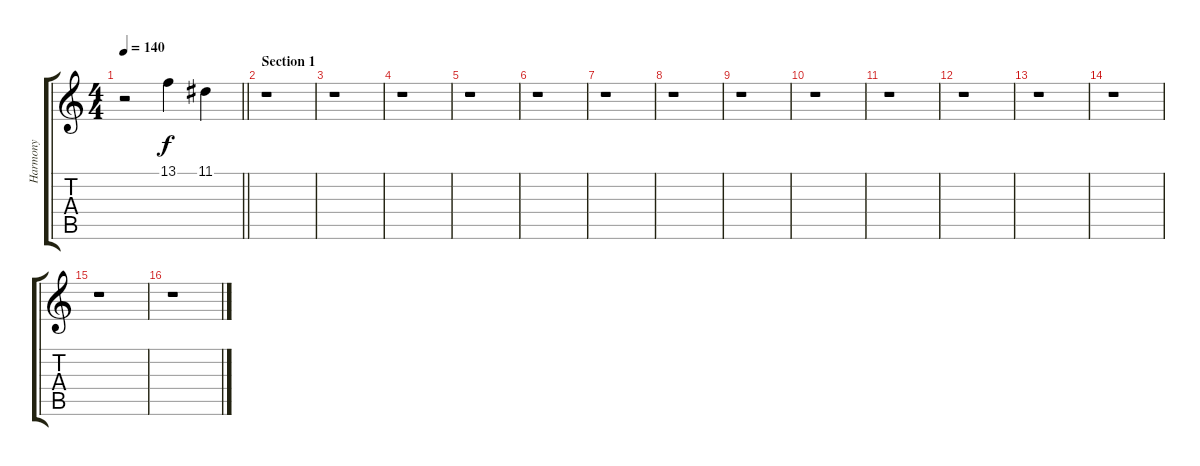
\track ("Harmony" "Harmony") {instrument shakuhachi}
\staff {score tabs}
\tuning (E4 B3 G3 D3 A2 E2) {hide}
\ts (4 4)
\tempo 140
\clef g2
\barLineRight lightlight
\ks c
r.2{dy f} 13.1.4 11.1.4 |
\section ("" "Section 1")
r.1 |
r.1 |
r.1 |
r.1 |
r.1 |
r.1 |
r.1 |
r.1 |
r.1 |
r.1 |
r.1 |
r.1 |
r.1 |
r.1 |
r.1
